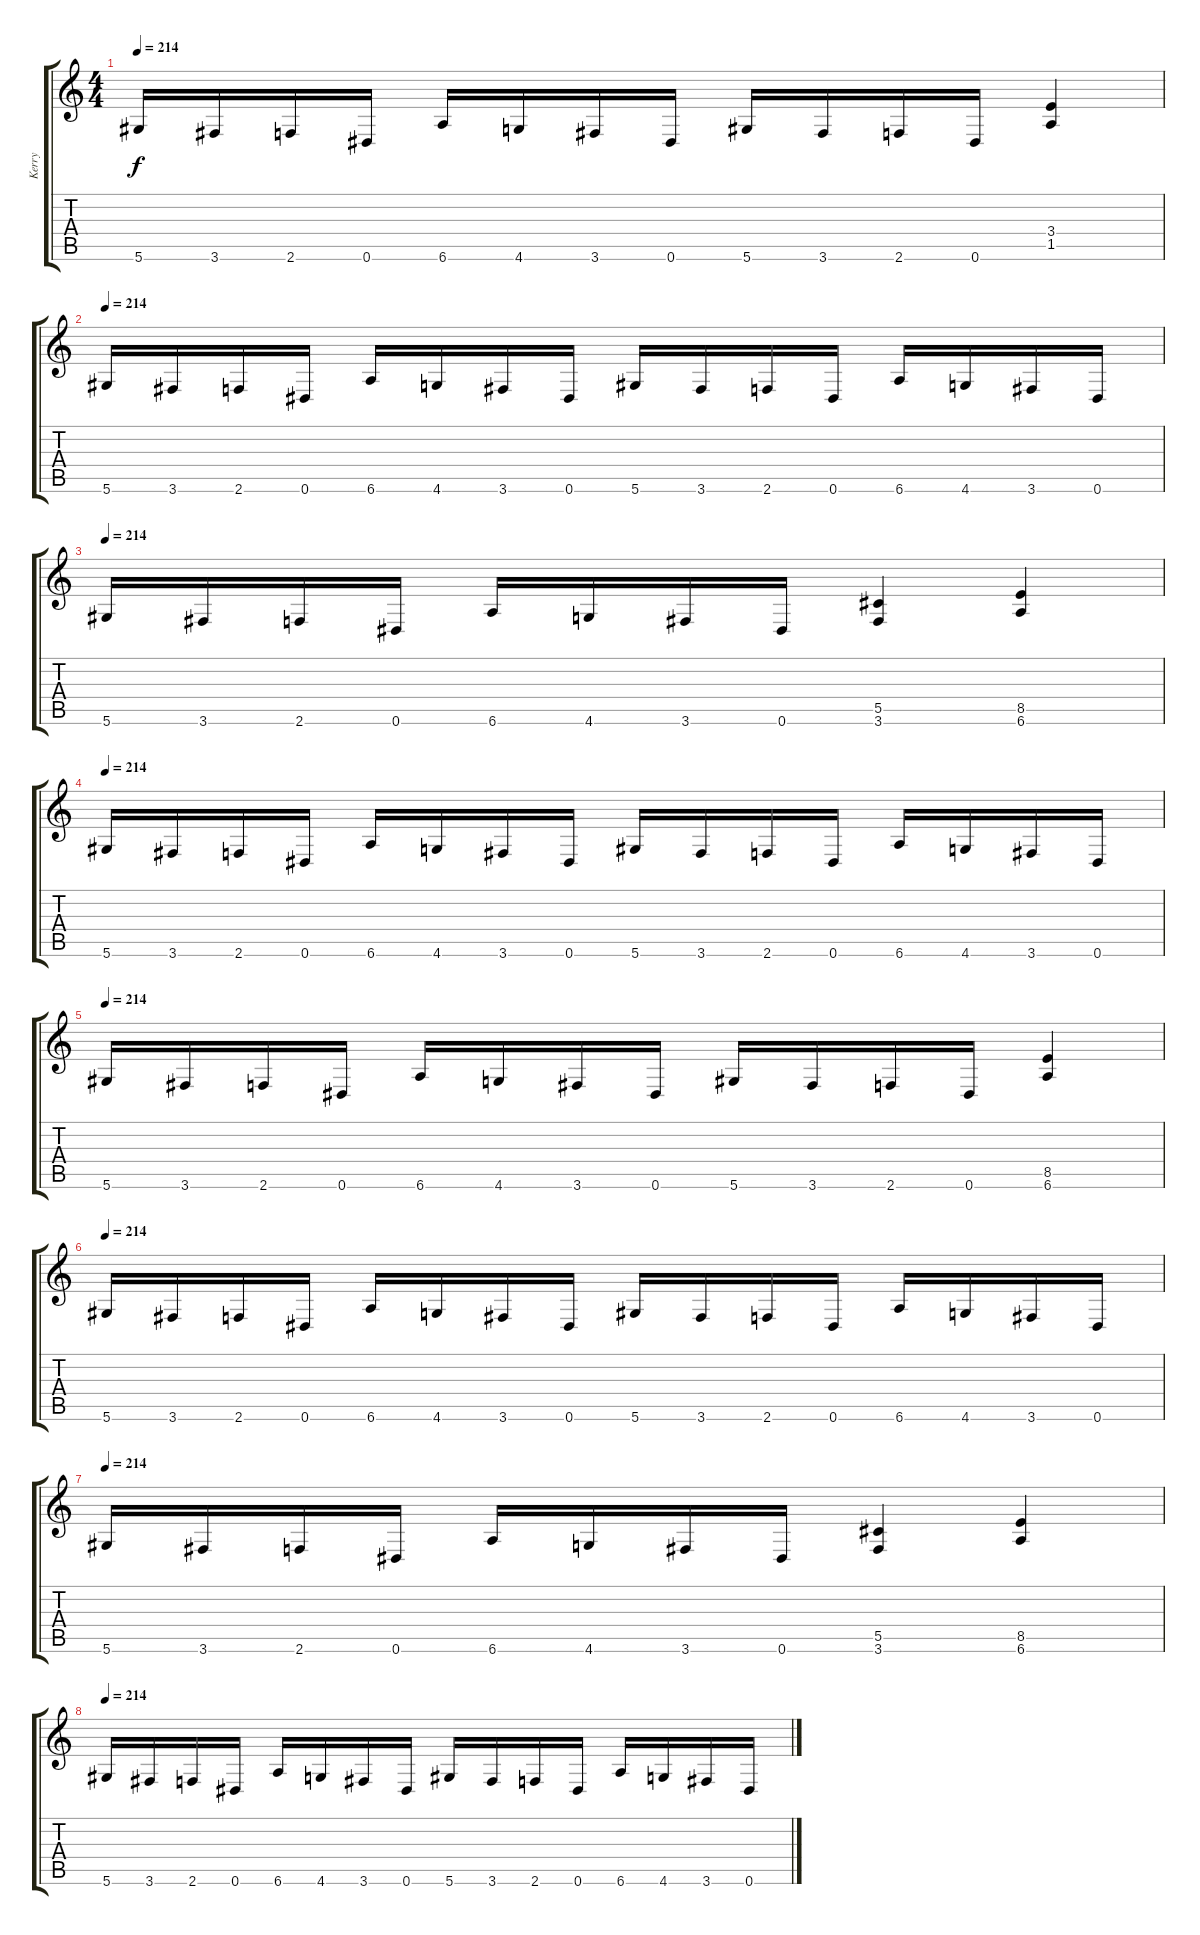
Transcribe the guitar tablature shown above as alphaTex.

\track ("Kerry" "Kerry") {instrument distortionguitar}
\staff {score tabs}
\tuning (Eb4 Bb3 Gb3 Db3 Ab2 Eb2) {hide}
\ts (4 4)
\tempo 214
\clef g2
\ks c
5.6.16{dy f} 3.6.16 2.6.16 0.6.16 6.6.16 4.6.16 3.6.16 0.6.16 5.6.16 3.6.16 2.6.16 0.6.16 (3.4 1.5).4 |
\tempo 214
5.6.16 3.6.16 2.6.16 0.6.16 6.6.16 4.6.16 3.6.16 0.6.16 5.6.16 3.6.16 2.6.16 0.6.16 6.6.16 4.6.16 3.6.16 0.6.16 |
\tempo 214
5.6.16 3.6.16 2.6.16 0.6.16 6.6.16 4.6.16 3.6.16 0.6.16 (5.5 3.6).4 (8.5 6.6).4 |
\tempo 214
5.6.16 3.6.16 2.6.16 0.6.16 6.6.16 4.6.16 3.6.16 0.6.16 5.6.16 3.6.16 2.6.16 0.6.16 6.6.16 4.6.16 3.6.16 0.6.16 |
\tempo 214
5.6.16 3.6.16 2.6.16 0.6.16 6.6.16 4.6.16 3.6.16 0.6.16 5.6.16 3.6.16 2.6.16 0.6.16 (8.5 6.6).4 |
\tempo 214
5.6.16 3.6.16 2.6.16 0.6.16 6.6.16 4.6.16 3.6.16 0.6.16 5.6.16 3.6.16 2.6.16 0.6.16 6.6.16 4.6.16 3.6.16 0.6.16 |
\tempo 214
5.6.16 3.6.16 2.6.16 0.6.16 6.6.16 4.6.16 3.6.16 0.6.16 (5.5 3.6).4 (8.5 6.6).4 |
\tempo 214
5.6.16 3.6.16 2.6.16 0.6.16 6.6.16 4.6.16 3.6.16 0.6.16 5.6.16 3.6.16 2.6.16 0.6.16 6.6.16 4.6.16 3.6.16 0.6.16
